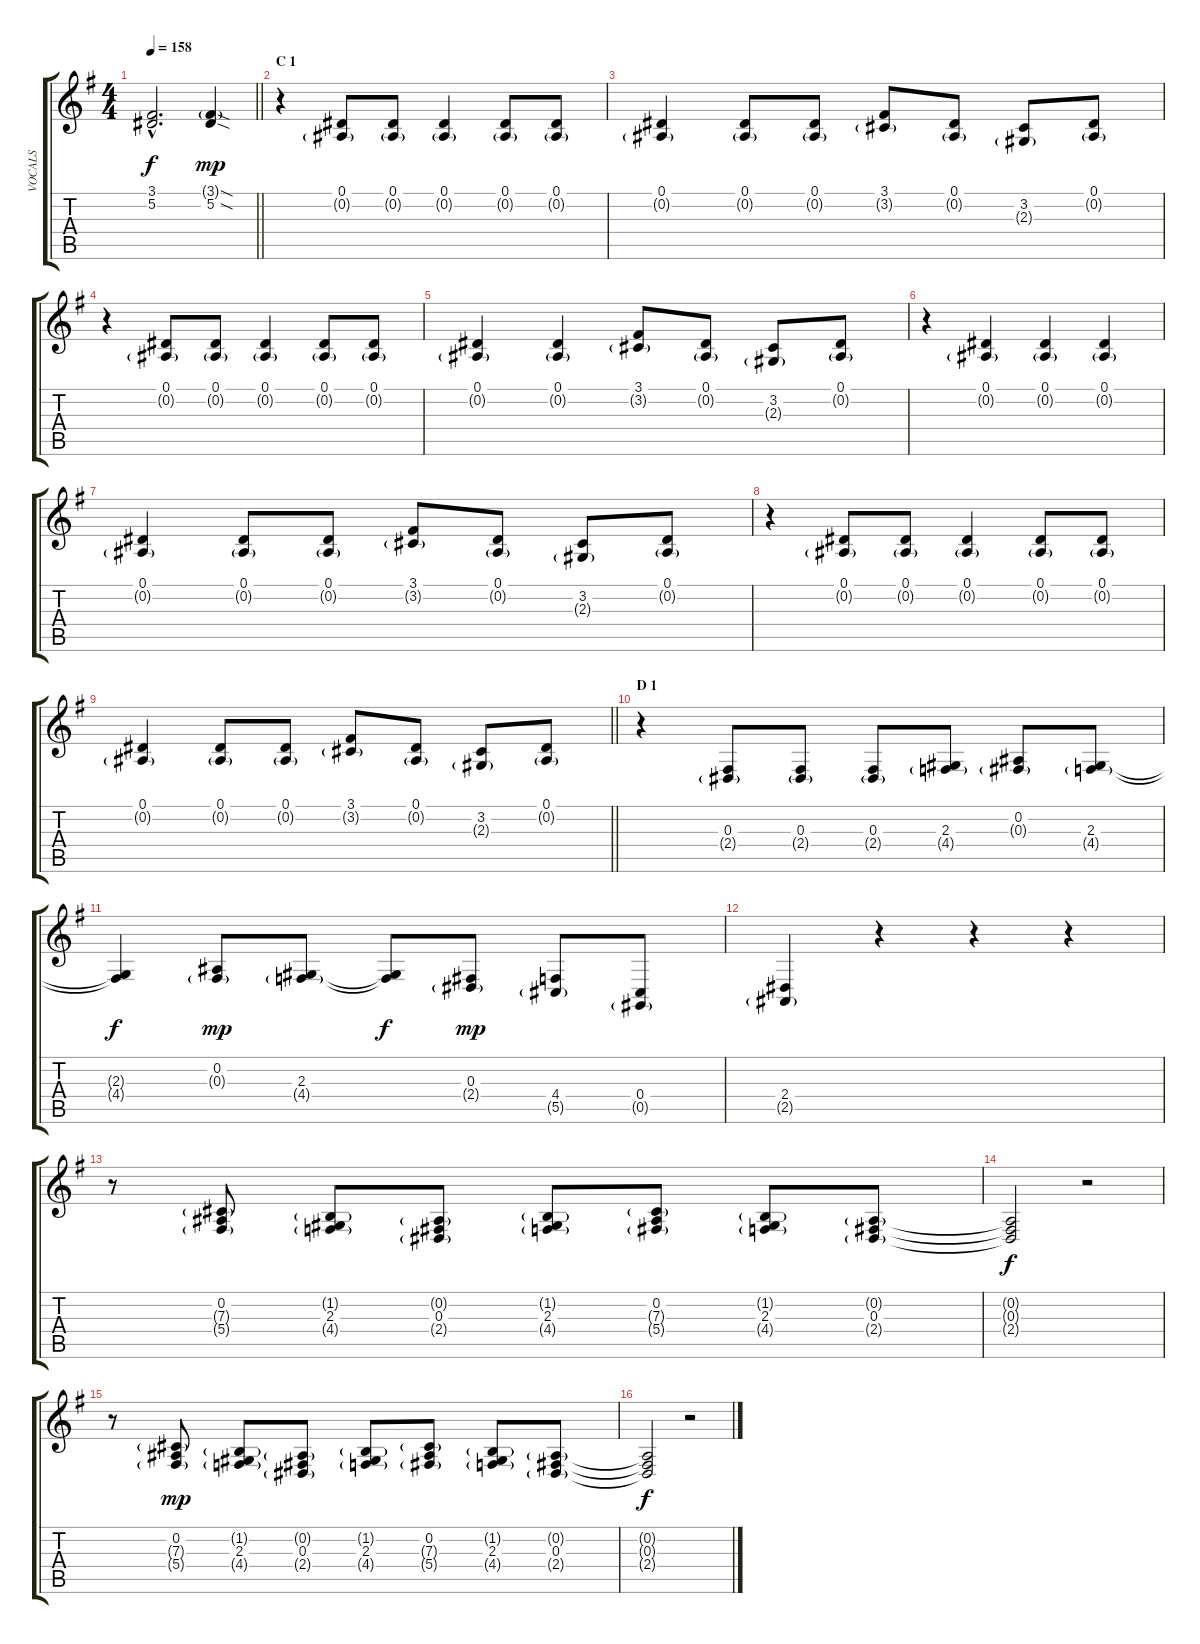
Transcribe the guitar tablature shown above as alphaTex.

\track ("VOCALS" "VOCALS") {instrument oboe}
\staff {score tabs}
\tuning (Eb4 Bb3 Gb3 Db3 Ab2 Eb2) {hide}
\ts (4 4)
\tempo 158
\clef g2
\barLineRight lightlight
\ks g
(3.1{hac t} 5.2{hac t}).2{d dy f} (3.1{sod g} 5.2{sod}).4{dy mp} |
\section ("" "C 1")
r.4 (0.1 0.2{g}).8 (0.1 0.2{g}).8 (0.1 0.2{g}).4 (0.1 0.2{g}).8 (0.1 0.2{g}).8 |
(0.1 0.2{g}).4 (0.1 0.2{g}).8 (0.1 0.2{g}).8 (3.1 3.2{g}).8 (0.1 0.2{g}).8 (3.2 2.3{g}).8 (0.1 0.2{g}).8 |
r.4 (0.1 0.2{g}).8 (0.1 0.2{g}).8 (0.1 0.2{g}).4 (0.1 0.2{g}).8 (0.1 0.2{g}).8 |
(0.1 0.2{g}).4 (0.1 0.2{g}).4 (3.1 3.2{g}).8 (0.1 0.2{g}).8 (3.2 2.3{g}).8 (0.1 0.2{g}).8 |
r.4 (0.1 0.2{g}).4 (0.1 0.2{g}).4 (0.1 0.2{g}).4 |
(0.1 0.2{g}).4 (0.1 0.2{g}).8 (0.1 0.2{g}).8 (3.1 3.2{g}).8 (0.1 0.2{g}).8 (3.2 2.3{g}).8 (0.1 0.2{g}).8 |
r.4 (0.1 0.2{g}).8 (0.1 0.2{g}).8 (0.1 0.2{g}).4 (0.1 0.2{g}).8 (0.1 0.2{g}).8 |
\barLineRight lightlight
(0.1 0.2{g}).4 (0.1 0.2{g}).8 (0.1 0.2{g}).8 (3.1 3.2{g}).8 (0.1 0.2{g}).8 (3.2 2.3{g}).8 (0.1 0.2{g}).8 |
\section ("" "D 1")
r.4 (0.3 2.4{g}).8 (0.3 2.4{g}).8 (0.3 2.4{g}).8 (2.3 4.4{g}).8 (0.2 0.3{g}).8 (2.3 4.4{g}).8 |
(2.3{t} 4.4{t}).4{dy f} (0.2 0.3{g}).8{dy mp} (2.3 4.4{g}).8 (2.3{t} 4.4{t}).8{dy f} (0.3 2.4{g}).8{dy mp} (4.4 5.5{g}).8 (0.4 0.5{g}).8 |
(2.4 2.5{g}).4 r.4 r.4 r.4 |
r.8 (0.2 7.3{g} 5.4{g}).8 (1.2{g} 2.3 4.4{g}).8 (0.2{g} 0.3 2.4{g}).8 (1.2{g} 2.3 4.4{g}).8 (0.2 7.3{g} 5.4{g}).8 (1.2{g} 2.3 4.4{g}).8 (0.2{g} 0.3 2.4{g}).8 |
(0.2{t} 0.3{t} 2.4{t}).2{dy f} r.2 |
r.8 (0.2 7.3{g} 5.4{g}).8{dy mp} (1.2{g} 2.3 4.4{g}).8 (0.2{g} 0.3 2.4{g}).8 (1.2{g} 2.3 4.4{g}).8 (0.2 7.3{g} 5.4{g}).8 (1.2{g} 2.3 4.4{g}).8 (0.2{g} 0.3 2.4{g}).8 |
(0.2{t} 0.3{t} 2.4{t}).2{dy f} r.2
